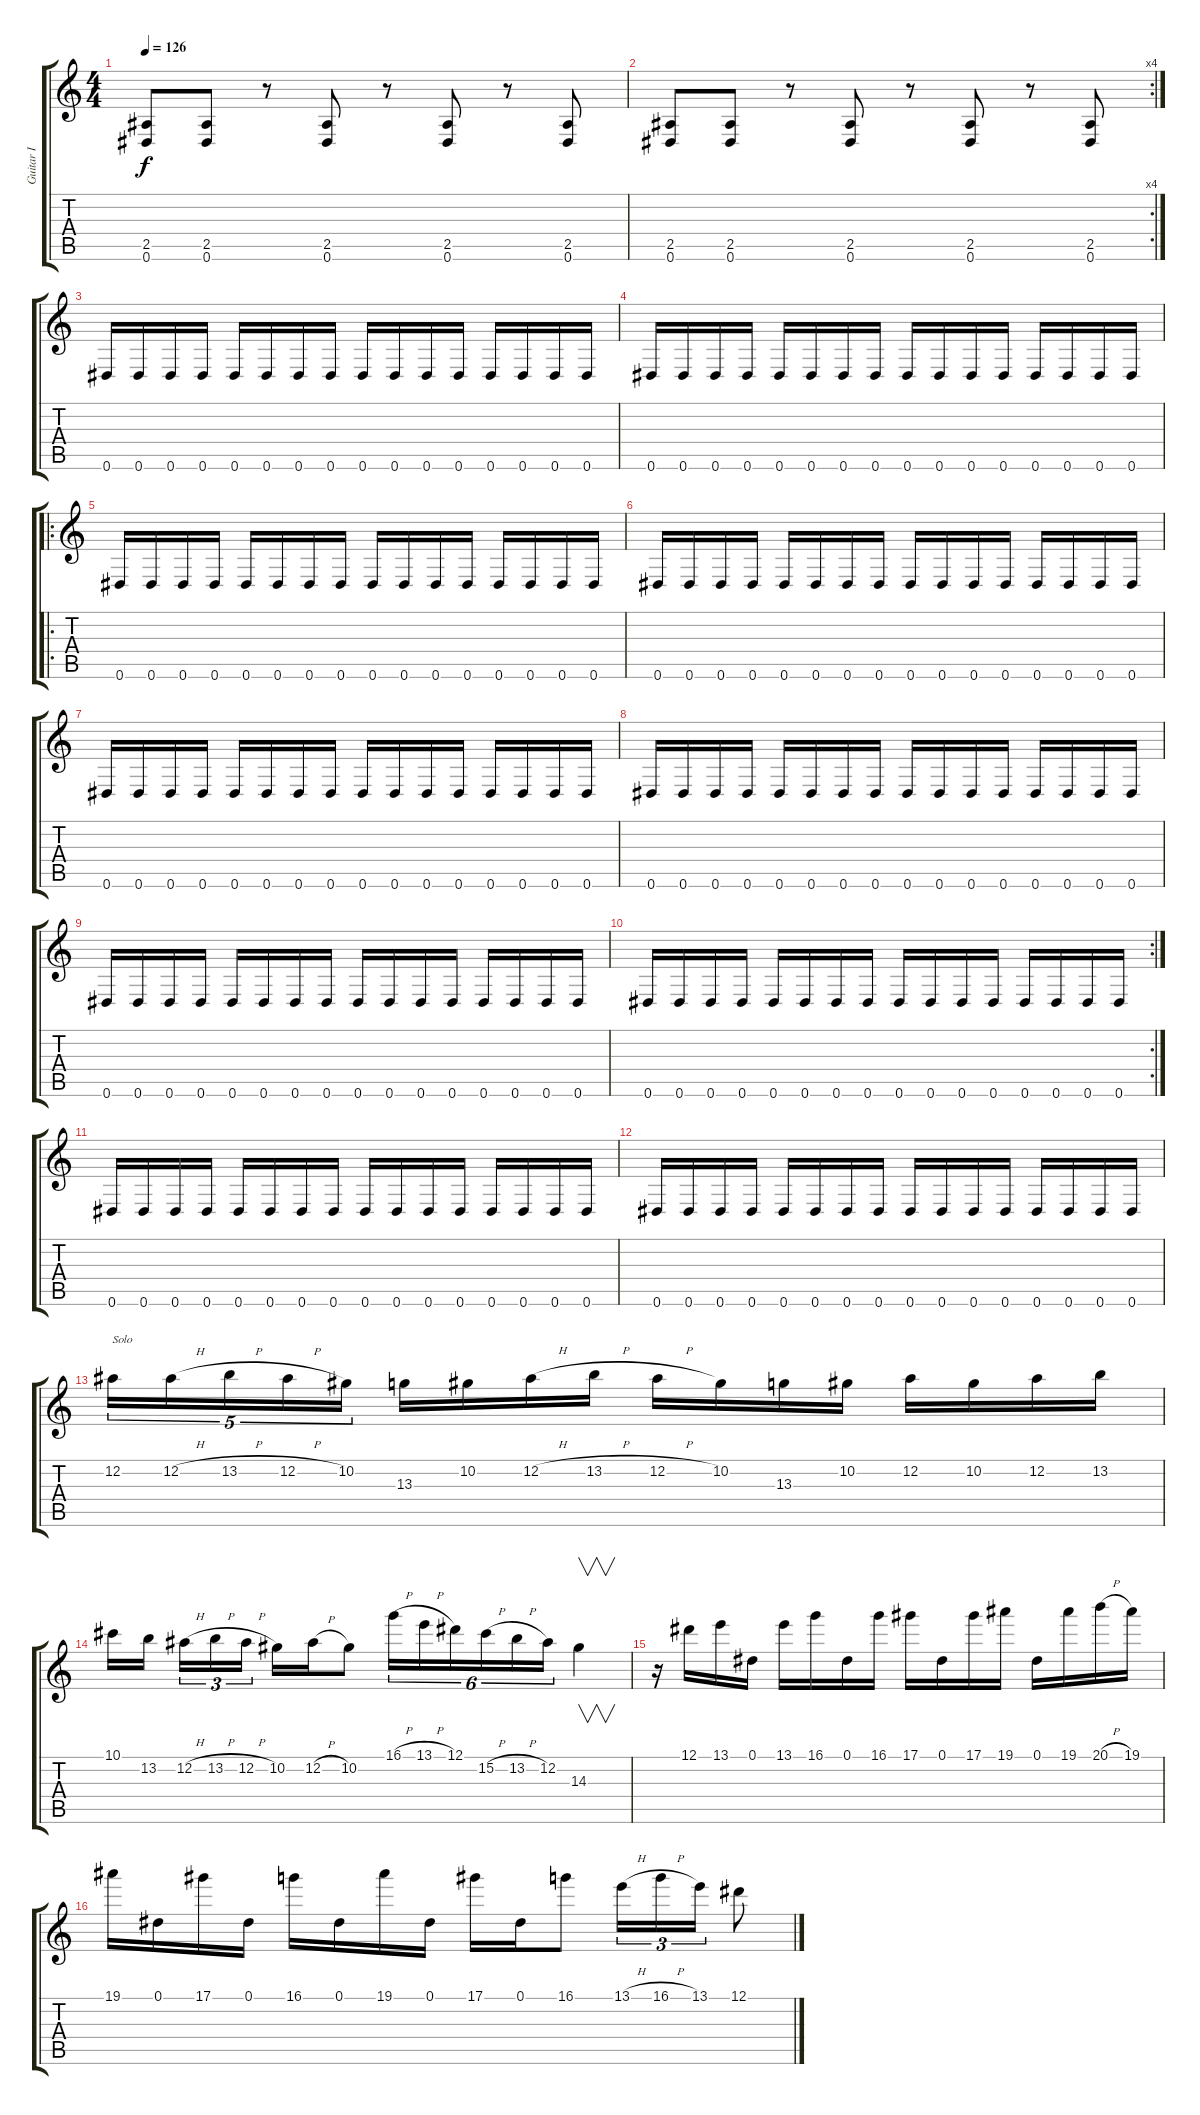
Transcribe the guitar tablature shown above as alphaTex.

\track ("Guitar I" "Guitar I") {instrument distortionguitar}
\staff {score tabs}
\tuning (Eb4 Bb3 Gb3 Db3 Ab2 Eb2) {hide}
\ts (4 4)
\tempo 126
\clef g2
\ks c
(2.5 0.6).8{dy f} (2.5 0.6).8 r.8 (2.5 0.6).8 r.8 (2.5 0.6).8 r.8 (2.5 0.6).8 |
\rc 4
(2.5 0.6).8 (2.5 0.6).8 r.8 (2.5 0.6).8 r.8 (2.5 0.6).8 r.8 (2.5 0.6).8 |
0.6.16 0.6.16 0.6.16 0.6.16 0.6.16 0.6.16 0.6.16 0.6.16 0.6.16 0.6.16 0.6.16 0.6.16 0.6.16 0.6.16 0.6.16 0.6.16 |
0.6.16 0.6.16 0.6.16 0.6.16 0.6.16 0.6.16 0.6.16 0.6.16 0.6.16 0.6.16 0.6.16 0.6.16 0.6.16 0.6.16 0.6.16 0.6.16 |
\ro
0.6.16 0.6.16 0.6.16 0.6.16 0.6.16 0.6.16 0.6.16 0.6.16 0.6.16 0.6.16 0.6.16 0.6.16 0.6.16 0.6.16 0.6.16 0.6.16 |
0.6.16 0.6.16 0.6.16 0.6.16 0.6.16 0.6.16 0.6.16 0.6.16 0.6.16 0.6.16 0.6.16 0.6.16 0.6.16 0.6.16 0.6.16 0.6.16 |
0.6.16 0.6.16 0.6.16 0.6.16 0.6.16 0.6.16 0.6.16 0.6.16 0.6.16 0.6.16 0.6.16 0.6.16 0.6.16 0.6.16 0.6.16 0.6.16 |
0.6.16 0.6.16 0.6.16 0.6.16 0.6.16 0.6.16 0.6.16 0.6.16 0.6.16 0.6.16 0.6.16 0.6.16 0.6.16 0.6.16 0.6.16 0.6.16 |
0.6.16 0.6.16 0.6.16 0.6.16 0.6.16 0.6.16 0.6.16 0.6.16 0.6.16 0.6.16 0.6.16 0.6.16 0.6.16 0.6.16 0.6.16 0.6.16 |
\rc 2
0.6.16 0.6.16 0.6.16 0.6.16 0.6.16 0.6.16 0.6.16 0.6.16 0.6.16 0.6.16 0.6.16 0.6.16 0.6.16 0.6.16 0.6.16 0.6.16 |
0.6.16 0.6.16 0.6.16 0.6.16 0.6.16 0.6.16 0.6.16 0.6.16 0.6.16 0.6.16 0.6.16 0.6.16 0.6.16 0.6.16 0.6.16 0.6.16 |
0.6.16 0.6.16 0.6.16 0.6.16 0.6.16 0.6.16 0.6.16 0.6.16 0.6.16 0.6.16 0.6.16 0.6.16 0.6.16 0.6.16 0.6.16 0.6.16 |
12.2.16{tu (5 4) txt "Solo"} 12.2{h}.16{tu (5 4)} 13.2{h}.16{tu (5 4)} 12.2{h}.16{tu (5 4)} 10.2.16{tu (5 4)} 13.3.16 10.2.16 12.2{h}.16 13.2{h}.16 12.2{h}.16 10.2.16 13.3.16 10.2.16 12.2.16 10.2.16 12.2.16 13.2.16 |
10.1.16 13.2.16 12.2{h}.16{tu (3 2)} 13.2{h}.16{tu (3 2)} 12.2{h}.16{tu (3 2)} 10.2.16 12.2{h}.16 10.2.8 16.1{h}.16{tu (6 4)} 13.1{h}.16{tu (6 4)} 12.1.16{tu (6 4)} 15.2{h}.16{tu (6 4)} 13.2{h}.16{tu (6 4)} 12.2.16{tu (6 4)} 14.3.4{v} |
r.16 12.1.16 13.1.16 0.1.16 13.1.16 16.1.16 0.1.16 16.1.16 17.1.16 0.1.16 17.1.16 19.1.16 0.1.16 19.1.16 20.1{h}.16 19.1.16 |
19.1.16 0.1.16 17.1.16 0.1.16 16.1.16 0.1.16 19.1.16 0.1.16 17.1.16 0.1.16 16.1.8 13.1{h}.16{tu (3 2)} 16.1{h}.16{tu (3 2)} 13.1.16{tu (3 2)} 12.1.8
